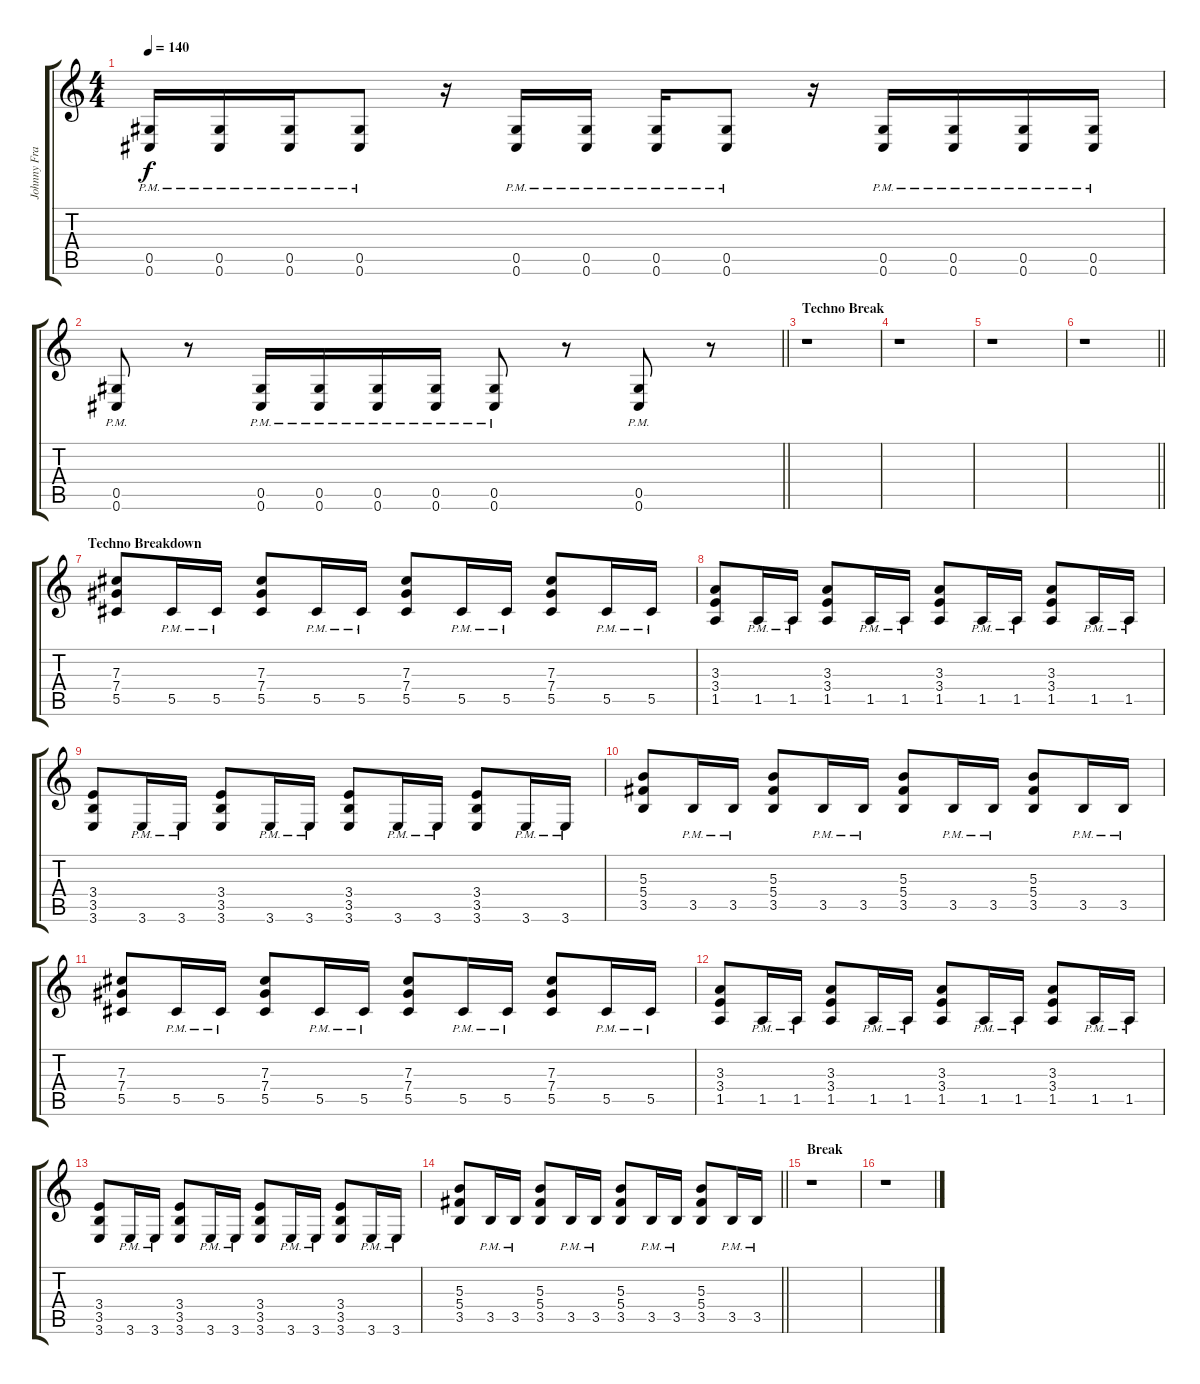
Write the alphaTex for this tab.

\track ("Johnny Franck" "Johnny Fra") {instrument distortionguitar}
\staff {score tabs}
\tuning (Eb4 Bb3 Gb3 Db3 Ab2 Db2) {hide}
\ts (4 4)
\tempo 140
\clef g2
\ks c
(0.5{pm} 0.6{pm}).16{dy f} (0.5{pm} 0.6{pm}).16 (0.5{pm} 0.6{pm}).16 (0.5{pm} 0.6{pm}).8 r.16 (0.5{pm} 0.6{pm}).16 (0.5{pm} 0.6{pm}).16 (0.5{pm} 0.6{pm}).16 (0.5{pm} 0.6{pm}).8 r.16 (0.5{pm} 0.6{pm}).16 (0.5{pm} 0.6{pm}).16 (0.5{pm} 0.6{pm}).16 (0.5{pm} 0.6{pm}).16 |
\barLineRight lightlight
(0.5{pm} 0.6{pm}).8 r.8 (0.5{pm} 0.6{pm}).16 (0.5{pm} 0.6{pm}).16 (0.5{pm} 0.6{pm}).16 (0.5{pm} 0.6{pm}).16 (0.5{pm} 0.6{pm}).8 r.8 (0.5{pm} 0.6{pm}).8 r.8 |
\section ("" "Techno Break")
r.1 |
r.1 |
r.1 |
\barLineRight lightlight
r.1 |
\section ("" "Techno Breakdown")
(7.3 7.4 5.5).8 5.5{pm}.16 5.5{pm}.16 (7.3 7.4 5.5).8 5.5{pm}.16 5.5{pm}.16 (7.3 7.4 5.5).8 5.5{pm}.16 5.5{pm}.16 (7.3 7.4 5.5).8 5.5{pm}.16 5.5{pm}.16 |
(3.3 3.4 1.5).8 1.5{pm}.16 1.5{pm}.16 (3.3 3.4 1.5).8 1.5{pm}.16 1.5{pm}.16 (3.3 3.4 1.5).8 1.5{pm}.16 1.5{pm}.16 (3.3 3.4 1.5).8 1.5{pm}.16 1.5{pm}.16 |
(3.4 3.5 3.6).8 3.6{pm}.16 3.6{pm}.16 (3.4 3.5 3.6).8 3.6{pm}.16 3.6{pm}.16 (3.4 3.5 3.6).8 3.6{pm}.16 3.6{pm}.16 (3.4 3.5 3.6).8 3.6{pm}.16 3.6{pm}.16 |
(5.3 5.4 3.5).8 3.5{pm}.16 3.5{pm}.16 (5.3 5.4 3.5).8 3.5{pm}.16 3.5{pm}.16 (5.3 5.4 3.5).8 3.5{pm}.16 3.5{pm}.16 (5.3 5.4 3.5).8 3.5{pm}.16 3.5{pm}.16 |
(7.3 7.4 5.5).8 5.5{pm}.16 5.5{pm}.16 (7.3 7.4 5.5).8 5.5{pm}.16 5.5{pm}.16 (7.3 7.4 5.5).8 5.5{pm}.16 5.5{pm}.16 (7.3 7.4 5.5).8 5.5{pm}.16 5.5{pm}.16 |
(3.3 3.4 1.5).8 1.5{pm}.16 1.5{pm}.16 (3.3 3.4 1.5).8 1.5{pm}.16 1.5{pm}.16 (3.3 3.4 1.5).8 1.5{pm}.16 1.5{pm}.16 (3.3 3.4 1.5).8 1.5{pm}.16 1.5{pm}.16 |
(3.4 3.5 3.6).8 3.6{pm}.16 3.6{pm}.16 (3.4 3.5 3.6).8 3.6{pm}.16 3.6{pm}.16 (3.4 3.5 3.6).8 3.6{pm}.16 3.6{pm}.16 (3.4 3.5 3.6).8 3.6{pm}.16 3.6{pm}.16 |
\barLineRight lightlight
(5.3 5.4 3.5).8 3.5{pm}.16 3.5{pm}.16 (5.3 5.4 3.5).8 3.5{pm}.16 3.5{pm}.16 (5.3 5.4 3.5).8 3.5{pm}.16 3.5{pm}.16 (5.3 5.4 3.5).8 3.5{pm}.16 3.5{pm}.16 |
\section ("" "Break")
r.1 |
r.1
